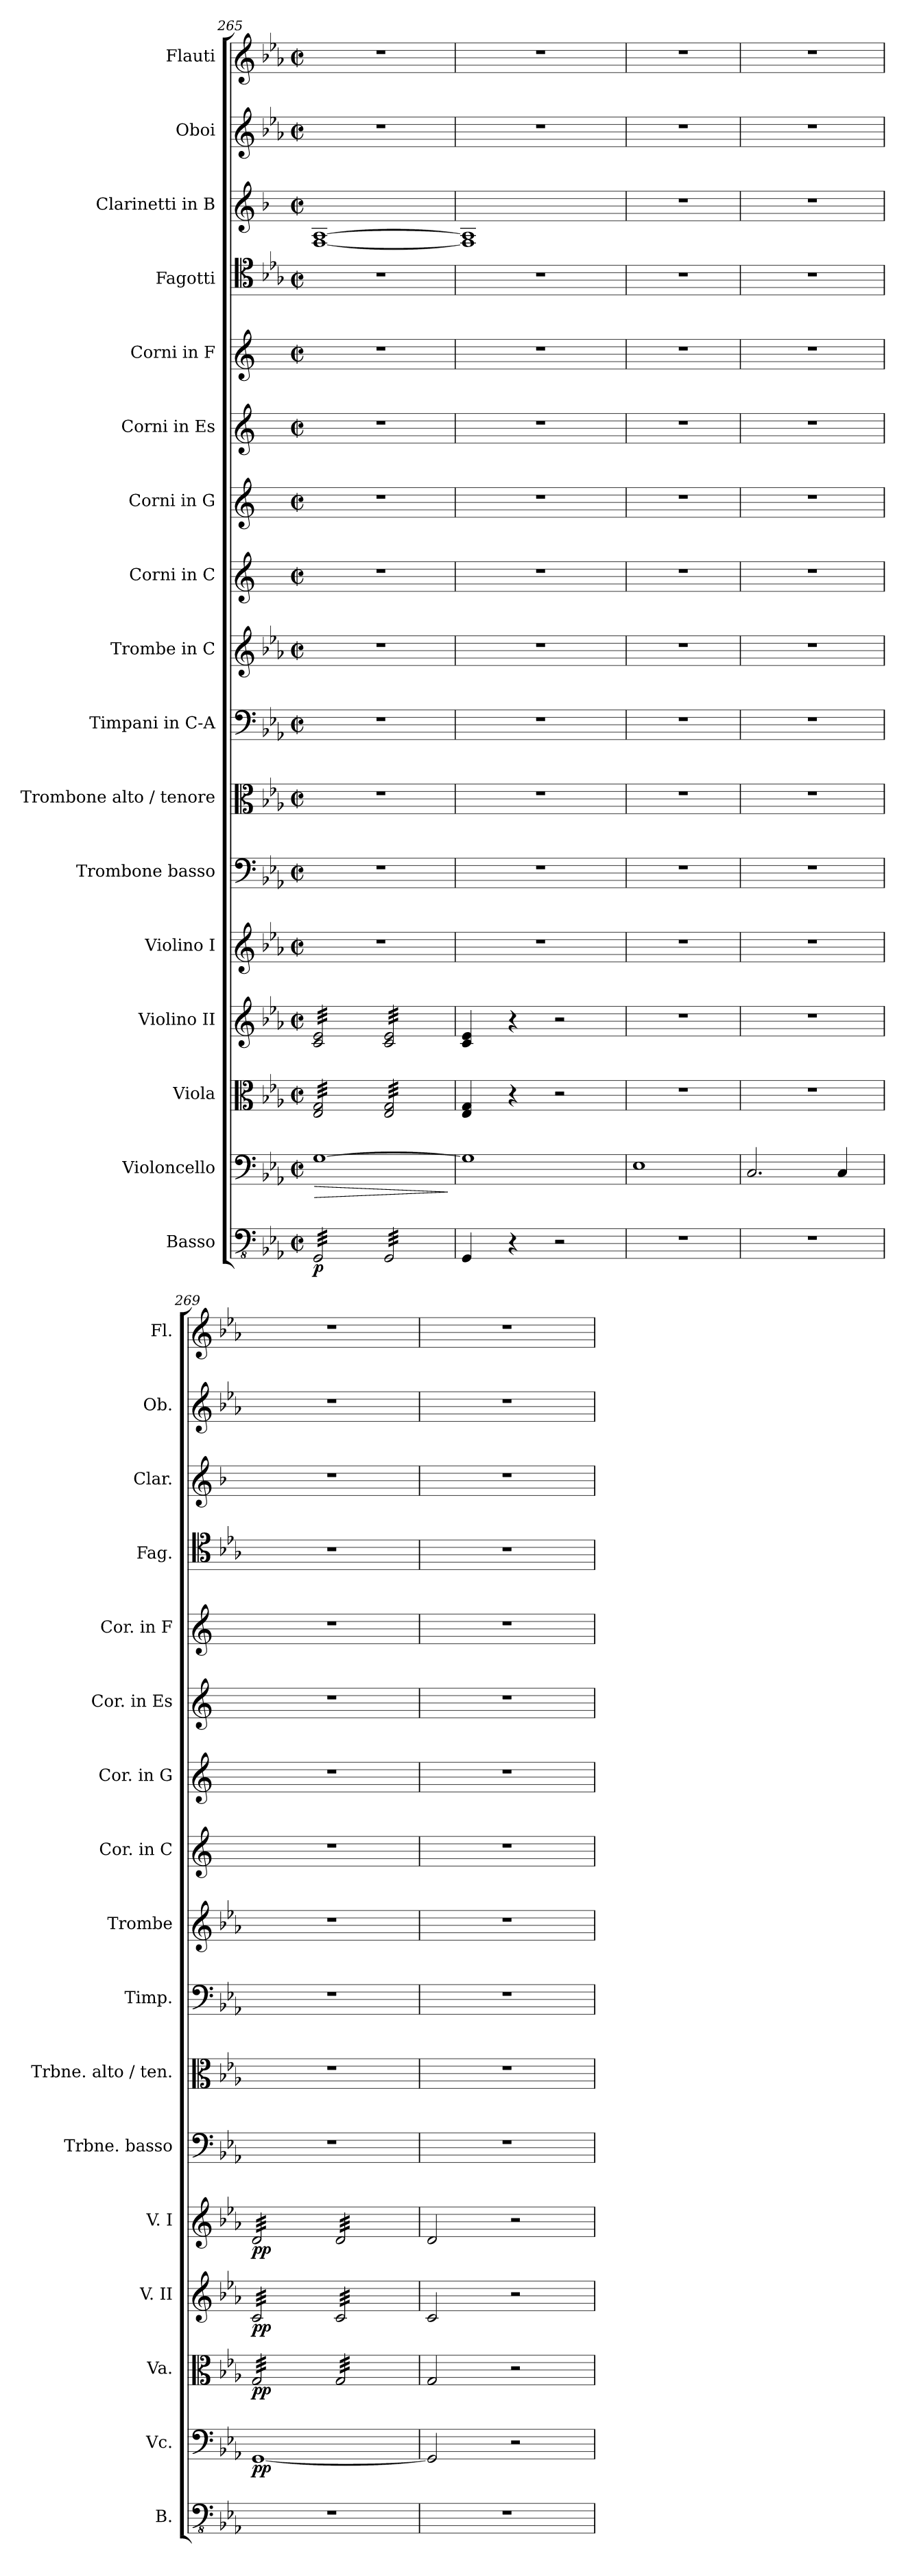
**kern	**dynam	**kern	**dynam	**kern	**dynam	**kern	**dynam	**kern	**dynam	**kern	**kern	**kern	**kern	**kern	**kern	**kern	**kern	**kern	**kern	**kern	**kern
*part17	*part17	*part16	*part16	*part15	*part15	*part14	*part14	*part13	*part13	*part12	*part11	*part10	*part9	*part8	*part7	*part6	*part5	*part4	*part3	*part2	*part1
*staff17	*staff17	*staff16	*staff16	*staff15	*staff15	*staff14	*staff14	*staff13	*staff13	*staff12	*staff11	*staff10	*staff9	*staff8	*staff7	*staff6	*staff5	*staff4	*staff3	*staff2	*staff1
*I"Basso	*	*I"Violoncello	*	*I"Viola	*	*I"Violino II	*	*I"Violino I	*	*I"Trombone basso	*I"Trombone alto / tenore	*I"Timpani in C-A	*I"Trombe in C	*I"Corni in C	*I"Corni in G	*I"Corni in Es	*I"Corni in F	*I"Fagotti	*I"Clarinetti in B	*I"Oboi	*I"Flauti
*I'B.	*	*I'Vc.	*	*I'Va.	*	*I'V. II	*	*I'V. I	*	*I'Trbne. basso	*I'Trbne. alto / ten.	*I'Timp.	*I'Trombe	*I'Cor. in C	*I'Cor. in G	*I'Cor. in Es	*I'Cor. in F	*I'Fag.	*I'Clar.	*I'Ob.	*I'Fl.
*clefFv4	*	*clefF4	*	*clefC3	*	*clefG2	*	*clefG2	*	*clefF4	*clefC3	*clefF4	*clefG2	*clefG2	*clefG2	*clefG2	*clefG2	*clefC4	*clefG2	*clefG2	*clefG2
*	*	*	*	*	*	*	*	*	*	*	*	*	*	*ITrd7c12	*ITrd3c5	*ITrd5c9	*ITrd4c7	*	*ITrd1c2	*	*
*k[b-e-a-]	*	*k[b-e-a-]	*	*k[b-e-a-]	*	*k[b-e-a-]	*	*k[b-e-a-]	*	*k[b-e-a-]	*k[b-e-a-]	*k[b-e-a-]	*k[b-e-a-]	*k[]	*k[f#]	*k[b-e-a-]	*k[b-]	*k[b-e-a-]	*k[b-e-a-]	*k[b-e-a-]	*k[b-e-a-]
*M2/2	*	*M2/2	*	*M2/2	*	*M2/2	*	*M2/2	*	*M2/2	*M2/2	*M2/2	*M2/2	*M2/2	*M2/2	*M2/2	*M2/2	*M2/2	*M2/2	*M2/2	*M2/2
*met(c|)	*	*met(c|)	*	*met(c|)	*	*met(c|)	*	*met(c|)	*	*met(c|)	*met(c|)	*met(c|)	*met(c|)	*met(c|)	*met(c|)	*met(c|)	*met(c|)	*met(c|)	*met(c|)	*met(c|)	*met(c|)
=265	=265	=265	=265	=265	=265	=265	=265	=265	=265	=265	=265	=265	=265	=265	=265	=265	=265	=265	=265	=265	=265
!LO:TX:a:t=arco	!	!	!	!	!	!	!	!	!	!	!	!	!	!	!	!	!	!	!	!	!
!	!LO:DY:b	!	!LO:HP:b	!	!	!	!	!	!	!	!	!	!	!	!	!	!	!	!	!	!
*tremolo	*	*	*	*	*	*	*	*	*	*	*	*	*	*	*	*	*	*	*	*	*
*	*	*	*	*tremolo	*	*	*	*	*	*	*	*	*	*	*	*	*	*	*	*	*
*	*	*	*	*	*	*tremolo	*	*	*	*	*	*	*	*	*	*	*	*	*	*	*
32GGG/LLL	p	[1G	>	32E-/ 32G/LLL	.	32c/ 32e-/LLL	.	1r	.	1r	1r	1r	1r	1r	1r	1r	1r	1r	[1E- [1G	1r	1r
32GGG/	.	.	.	32E-/ 32G/	.	32c/ 32e-/	.	.	.	.	.	.	.	.	.	.	.	.	.	.	.
32GGG/	.	.	.	32E-/ 32G/	.	32c/ 32e-/	.	.	.	.	.	.	.	.	.	.	.	.	.	.	.
32GGG/	.	.	.	32E-/ 32G/	.	32c/ 32e-/	.	.	.	.	.	.	.	.	.	.	.	.	.	.	.
32GGG/	.	.	.	32E-/ 32G/	.	32c/ 32e-/	.	.	.	.	.	.	.	.	.	.	.	.	.	.	.
32GGG/	.	.	.	32E-/ 32G/	.	32c/ 32e-/	.	.	.	.	.	.	.	.	.	.	.	.	.	.	.
32GGG/	.	.	.	32E-/ 32G/	.	32c/ 32e-/	.	.	.	.	.	.	.	.	.	.	.	.	.	.	.
32GGG/	.	.	.	32E-/ 32G/	.	32c/ 32e-/	.	.	.	.	.	.	.	.	.	.	.	.	.	.	.
32GGG/	.	.	.	32E-/ 32G/	.	32c/ 32e-/	.	.	.	.	.	.	.	.	.	.	.	.	.	.	.
32GGG/	.	.	.	32E-/ 32G/	.	32c/ 32e-/	.	.	.	.	.	.	.	.	.	.	.	.	.	.	.
32GGG/	.	.	.	32E-/ 32G/	.	32c/ 32e-/	.	.	.	.	.	.	.	.	.	.	.	.	.	.	.
32GGG/	.	.	.	32E-/ 32G/	.	32c/ 32e-/	.	.	.	.	.	.	.	.	.	.	.	.	.	.	.
32GGG/	.	.	.	32E-/ 32G/	.	32c/ 32e-/	.	.	.	.	.	.	.	.	.	.	.	.	.	.	.
32GGG/	.	.	.	32E-/ 32G/	.	32c/ 32e-/	.	.	.	.	.	.	.	.	.	.	.	.	.	.	.
32GGG/	.	.	.	32E-/ 32G/	.	32c/ 32e-/	.	.	.	.	.	.	.	.	.	.	.	.	.	.	.
32GGG/JJJ	.	.	.	32E-/ 32G/JJJ	.	32c/ 32e-/JJJ	.	.	.	.	.	.	.	.	.	.	.	.	.	.	.
32GGG/LLL	.	.	.	32E-/ 32G/LLL	.	32c/ 32e-/LLL	.	.	.	.	.	.	.	.	.	.	.	.	.	.	.
32GGG/	.	.	.	32E-/ 32G/	.	32c/ 32e-/	.	.	.	.	.	.	.	.	.	.	.	.	.	.	.
32GGG/	.	.	.	32E-/ 32G/	.	32c/ 32e-/	.	.	.	.	.	.	.	.	.	.	.	.	.	.	.
32GGG/	.	.	.	32E-/ 32G/	.	32c/ 32e-/	.	.	.	.	.	.	.	.	.	.	.	.	.	.	.
32GGG/	.	.	.	32E-/ 32G/	.	32c/ 32e-/	.	.	.	.	.	.	.	.	.	.	.	.	.	.	.
32GGG/	.	.	.	32E-/ 32G/	.	32c/ 32e-/	.	.	.	.	.	.	.	.	.	.	.	.	.	.	.
32GGG/	.	.	.	32E-/ 32G/	.	32c/ 32e-/	.	.	.	.	.	.	.	.	.	.	.	.	.	.	.
32GGG/	.	.	.	32E-/ 32G/	.	32c/ 32e-/	.	.	.	.	.	.	.	.	.	.	.	.	.	.	.
32GGG/	.	.	.	32E-/ 32G/	.	32c/ 32e-/	.	.	.	.	.	.	.	.	.	.	.	.	.	.	.
32GGG/	.	.	.	32E-/ 32G/	.	32c/ 32e-/	.	.	.	.	.	.	.	.	.	.	.	.	.	.	.
32GGG/	.	.	.	32E-/ 32G/	.	32c/ 32e-/	.	.	.	.	.	.	.	.	.	.	.	.	.	.	.
32GGG/	.	.	.	32E-/ 32G/	.	32c/ 32e-/	.	.	.	.	.	.	.	.	.	.	.	.	.	.	.
32GGG/	.	.	.	32E-/ 32G/	.	32c/ 32e-/	.	.	.	.	.	.	.	.	.	.	.	.	.	.	.
32GGG/	.	.	.	32E-/ 32G/	.	32c/ 32e-/	.	.	.	.	.	.	.	.	.	.	.	.	.	.	.
32GGG/	.	.	.	32E-/ 32G/	.	32c/ 32e-/	.	.	.	.	.	.	.	.	.	.	.	.	.	.	.
32GGG/JJJ	.	.	.	32E-/ 32G/JJJ	.	32c/ 32e-/JJJ	.	.	.	.	.	.	.	.	.	.	.	.	.	.	.
*	*	*	*	*	*	*Xtremolo	*	*	*	*	*	*	*	*	*	*	*	*	*	*	*
*	*	*	*	*Xtremolo	*	*	*	*	*	*	*	*	*	*	*	*	*	*	*	*	*
*Xtremolo	*	*	*	*	*	*	*	*	*	*	*	*	*	*	*	*	*	*	*	*	*
.	.	.	]	.	.	.	.	.	.	.	.	.	.	.	.	.	.	.	.	.	.
=266	=266	=266	=266	=266	=266	=266	=266	=266	=266	=266	=266	=266	=266	=266	=266	=266	=266	=266	=266	=266	=266
4GGG/	.	1G]	.	4E-/ 4G/	.	4c/ 4e-/	.	1r	.	1r	1r	1r	1r	1r	1r	1r	1r	1r	1E-] 1G]	1r	1r
4r	.	.	.	4r	.	4r	.	.	.	.	.	.	.	.	.	.	.	.	.	.	.
2r	.	.	.	2r	.	2r	.	.	.	.	.	.	.	.	.	.	.	.	.	.	.
=267	=267	=267	=267	=267	=267	=267	=267	=267	=267	=267	=267	=267	=267	=267	=267	=267	=267	=267	=267	=267	=267
1r	.	1E-	.	1r	.	1r	.	1r	.	1r	1r	1r	1r	1r	1r	1r	1r	1r	1r	1r	1r
=268	=268	=268	=268	=268	=268	=268	=268	=268	=268	=268	=268	=268	=268	=268	=268	=268	=268	=268	=268	=268	=268
1r	.	2.C/	.	1r	.	1r	.	1r	.	1r	1r	1r	1r	1r	1r	1r	1r	1r	1r	1r	1r
.	.	4C/	.	.	.	.	.	.	.	.	.	.	.	.	.	.	.	.	.	.	.
=269	=269	=269	=269	=269	=269	=269	=269	=269	=269	=269	=269	=269	=269	=269	=269	=269	=269	=269	=269	=269	=269
!	!	!	!LO:DY:b	!	!LO:DY:b	!	!LO:DY:b	!	!LO:DY:b	!	!	!	!	!	!	!	!	!	!	!	!
*	*	*	*	*tremolo	*	*	*	*	*	*	*	*	*	*	*	*	*	*	*	*	*
*	*	*	*	*	*	*tremolo	*	*	*	*	*	*	*	*	*	*	*	*	*	*	*
*	*	*	*	*	*	*	*	*tremolo	*	*	*	*	*	*	*	*	*	*	*	*	*
1r	.	[1GG	pp	32G/LLL	pp	32c/LLL	pp	32d/LLL	pp	1r	1r	1r	1r	1r	1r	1r	1r	1r	1r	1r	1r
.	.	.	.	32G/	.	32c/	.	32d/	.	.	.	.	.	.	.	.	.	.	.	.	.
.	.	.	.	32G/	.	32c/	.	32d/	.	.	.	.	.	.	.	.	.	.	.	.	.
.	.	.	.	32G/	.	32c/	.	32d/	.	.	.	.	.	.	.	.	.	.	.	.	.
.	.	.	.	32G/	.	32c/	.	32d/	.	.	.	.	.	.	.	.	.	.	.	.	.
.	.	.	.	32G/	.	32c/	.	32d/	.	.	.	.	.	.	.	.	.	.	.	.	.
.	.	.	.	32G/	.	32c/	.	32d/	.	.	.	.	.	.	.	.	.	.	.	.	.
.	.	.	.	32G/	.	32c/	.	32d/	.	.	.	.	.	.	.	.	.	.	.	.	.
.	.	.	.	32G/	.	32c/	.	32d/	.	.	.	.	.	.	.	.	.	.	.	.	.
.	.	.	.	32G/	.	32c/	.	32d/	.	.	.	.	.	.	.	.	.	.	.	.	.
.	.	.	.	32G/	.	32c/	.	32d/	.	.	.	.	.	.	.	.	.	.	.	.	.
.	.	.	.	32G/	.	32c/	.	32d/	.	.	.	.	.	.	.	.	.	.	.	.	.
.	.	.	.	32G/	.	32c/	.	32d/	.	.	.	.	.	.	.	.	.	.	.	.	.
.	.	.	.	32G/	.	32c/	.	32d/	.	.	.	.	.	.	.	.	.	.	.	.	.
.	.	.	.	32G/	.	32c/	.	32d/	.	.	.	.	.	.	.	.	.	.	.	.	.
.	.	.	.	32G/JJJ	.	32c/JJJ	.	32d/JJJ	.	.	.	.	.	.	.	.	.	.	.	.	.
.	.	.	.	32G/LLL	.	32c/LLL	.	32d/LLL	.	.	.	.	.	.	.	.	.	.	.	.	.
.	.	.	.	32G/	.	32c/	.	32d/	.	.	.	.	.	.	.	.	.	.	.	.	.
.	.	.	.	32G/	.	32c/	.	32d/	.	.	.	.	.	.	.	.	.	.	.	.	.
.	.	.	.	32G/	.	32c/	.	32d/	.	.	.	.	.	.	.	.	.	.	.	.	.
.	.	.	.	32G/	.	32c/	.	32d/	.	.	.	.	.	.	.	.	.	.	.	.	.
.	.	.	.	32G/	.	32c/	.	32d/	.	.	.	.	.	.	.	.	.	.	.	.	.
.	.	.	.	32G/	.	32c/	.	32d/	.	.	.	.	.	.	.	.	.	.	.	.	.
.	.	.	.	32G/	.	32c/	.	32d/	.	.	.	.	.	.	.	.	.	.	.	.	.
.	.	.	.	32G/	.	32c/	.	32d/	.	.	.	.	.	.	.	.	.	.	.	.	.
.	.	.	.	32G/	.	32c/	.	32d/	.	.	.	.	.	.	.	.	.	.	.	.	.
.	.	.	.	32G/	.	32c/	.	32d/	.	.	.	.	.	.	.	.	.	.	.	.	.
.	.	.	.	32G/	.	32c/	.	32d/	.	.	.	.	.	.	.	.	.	.	.	.	.
.	.	.	.	32G/	.	32c/	.	32d/	.	.	.	.	.	.	.	.	.	.	.	.	.
.	.	.	.	32G/	.	32c/	.	32d/	.	.	.	.	.	.	.	.	.	.	.	.	.
.	.	.	.	32G/	.	32c/	.	32d/	.	.	.	.	.	.	.	.	.	.	.	.	.
.	.	.	.	32G/JJJ	.	32c/JJJ	.	32d/JJJ	.	.	.	.	.	.	.	.	.	.	.	.	.
*	*	*	*	*	*	*	*	*Xtremolo	*	*	*	*	*	*	*	*	*	*	*	*	*
*	*	*	*	*	*	*Xtremolo	*	*	*	*	*	*	*	*	*	*	*	*	*	*	*
*	*	*	*	*Xtremolo	*	*	*	*	*	*	*	*	*	*	*	*	*	*	*	*	*
=270	=270	=270	=270	=270	=270	=270	=270	=270	=270	=270	=270	=270	=270	=270	=270	=270	=270	=270	=270	=270	=270
1r	.	2GG/]	.	2G/	.	2c/	.	2d/	.	1r	1r	1r	1r	1r	1r	1r	1r	1r	1r	1r	1r
.	.	2r	.	2r	.	2r	.	2r	.	.	.	.	.	.	.	.	.	.	.	.	.
=	=	=	=	=	=	=	=	=	=	=	=	=	=	=	=	=	=	=	=	=	=
*-	*-	*-	*-	*-	*-	*-	*-	*-	*-	*-	*-	*-	*-	*-	*-	*-	*-	*-	*-	*-	*-
